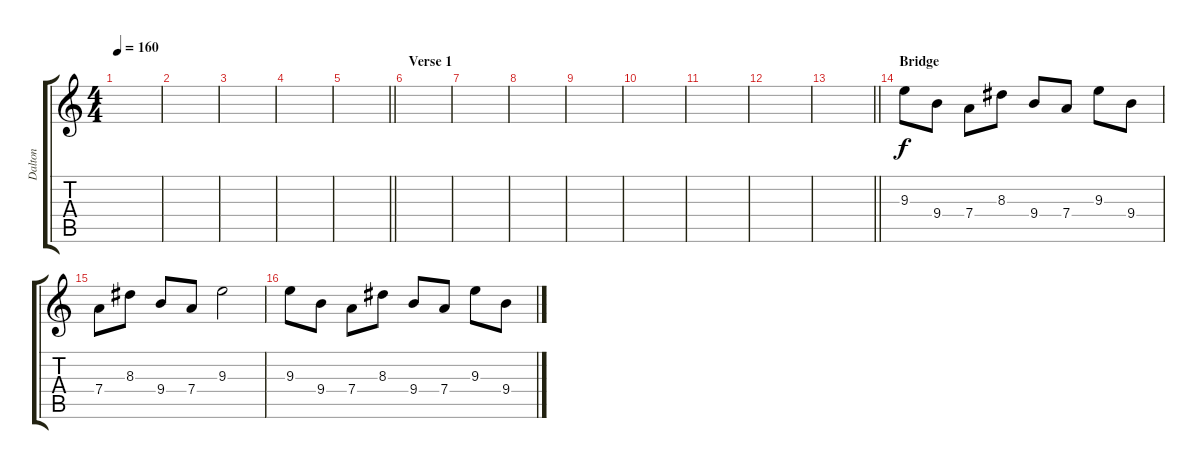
\track ("Dalton" "Dalton") {instrument overdrivenguitar}
\staff {score tabs}
\tuning (E4 B3 G3 D3 A2 E2) {hide}
\ts (4 4)
\tempo 160
\clef g2
\ks c
|
|
|
|
\barLineRight lightlight
|
\section ("" "Verse 1")
|
|
|
|
|
|
|
\barLineRight lightlight
|
\section ("" "Bridge")
9.3.8 9.4.8 7.4.8 8.3.8 9.4.8 7.4.8 9.3.8 9.4.8 |
7.4.8 8.3.8 9.4.8 7.4.8 9.3.2 |
9.3.8 9.4.8 7.4.8 8.3.8 9.4.8 7.4.8 9.3.8 9.4.8
